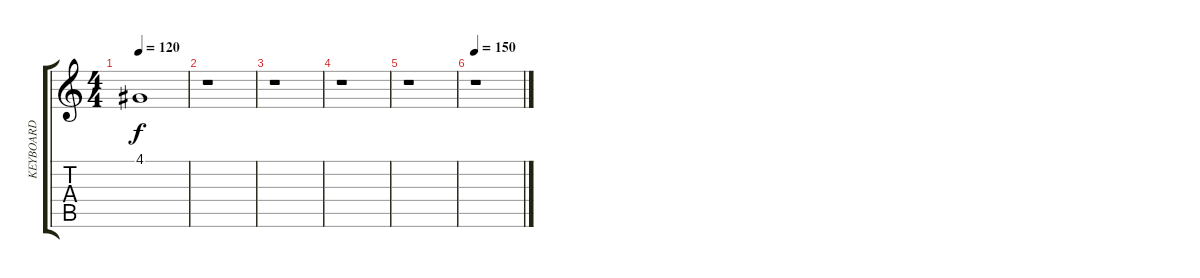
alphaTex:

\track ("KEYBOARD" "KEYBOARD") {instrument pad4choir}
\staff {score tabs}
\tuning (E4 B3 G3 D3 A2 E2) {hide}
\ts (4 4)
\tempo 120
\clef g2
\ks c
4.1{t}.1{dy f} |
r.1 |
r.1 |
r.1 |
r.1 |
\tempo 150
r.1
